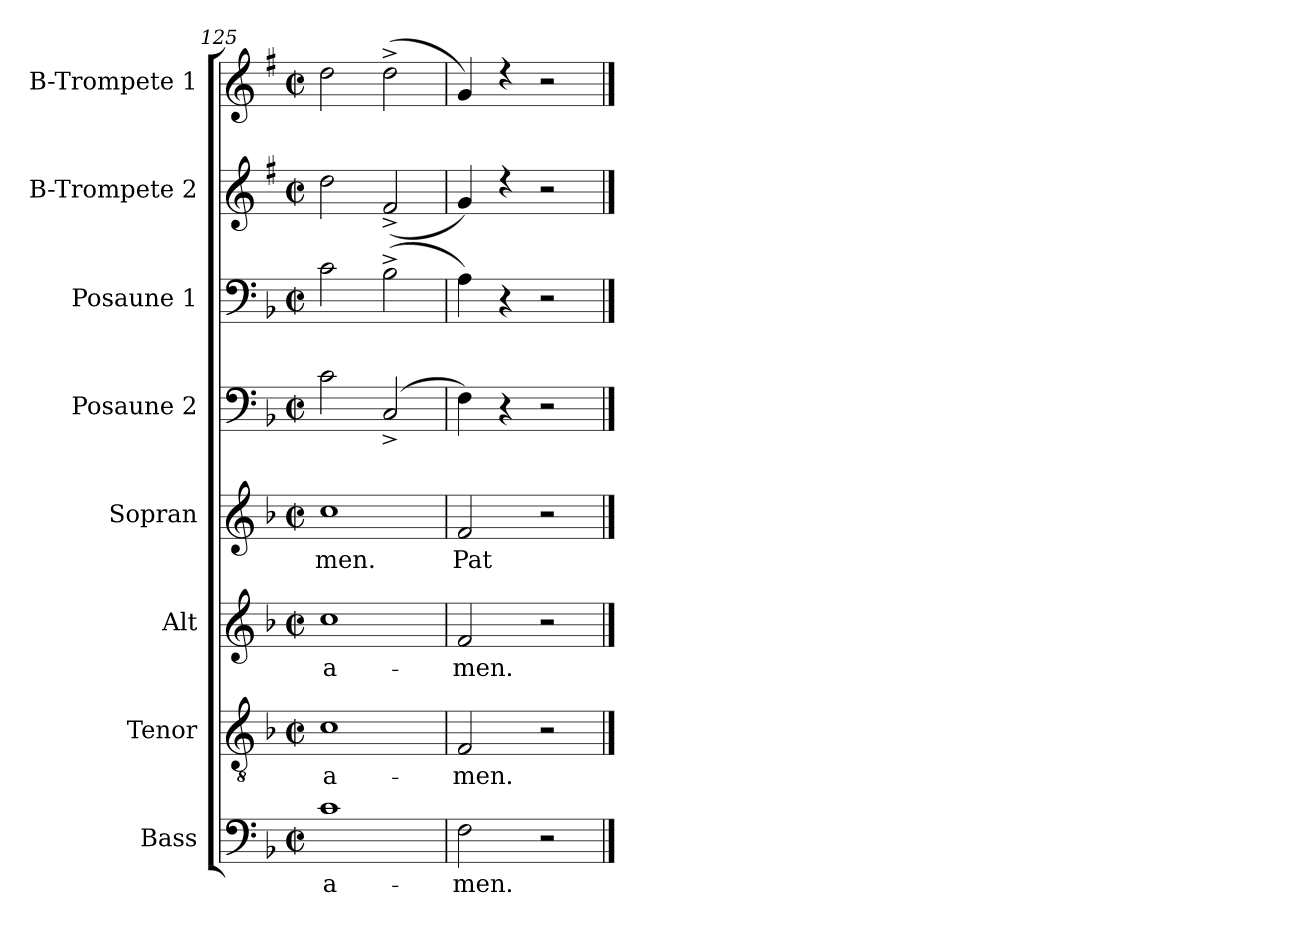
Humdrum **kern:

**kern	**text	**kern	**text	**kern	**text	**kern	**text	**kern	**kern	**kern	**kern
*part8	*part8	*part7	*part7	*part6	*part6	*part5	*part5	*part4	*part3	*part2	*part1
*staff8	*staff8	*staff7	*staff7	*staff6	*staff6	*staff5	*staff5	*staff4	*staff3	*staff2	*staff1
*I"Bass	*	*I"Tenor	*	*I"Alt	*	*I"Sopran	*	*I"Posaune 2	*I"Posaune 1	*I"B-Trompete 2	*I"B-Trompete 1
*I'B.	*	*I'T.	*	*I'A.	*	*I'S.	*	*I'Pos. 2	*I'Pos. 1	*I'B Trp. 2	*I'B Trp. 1
*clefF4	*	*clefGv2	*	*clefG2	*	*clefG2	*	*clefF4	*clefF4	*clefG2	*clefG2
*	*	*	*	*	*	*	*	*	*	*ITrd1c2	*ITrd1c2
*k[b-]	*	*k[b-]	*	*k[b-]	*	*k[b-]	*	*k[b-]	*k[b-]	*k[b-]	*k[b-]
*F:	*	*F:	*	*F:	*	*F:	*	*F:	*F:	*F:	*F:
*M2/2	*	*M2/2	*	*M2/2	*	*M2/2	*	*M2/2	*M2/2	*M2/2	*M2/2
*met(c|)	*	*met(c|)	*	*met(c|)	*	*met(c|)	*	*met(c|)	*met(c|)	*met(c|)	*met(c|)
=125	=125	=125	=125	=125	=125	=125	=125	=125	=125	=125	=125
!	!LO:LY:b	!	!LO:LY:b	!	!LO:LY:b	!	!LO:LY:b	!	!	!	!
1c	a-	1c	a-	1cc	a-	1cc	-men.	2c\	2c\	2cc\	2cc\
.	.	.	.	.	.	.	.	(2C^</	(>2B-^>\	(<2e^</	(>2cc^>\
=126	=126	=126	=126	=126	=126	=126	=126	=126	=126	=126	=126
!	!LO:LY:b	!	!LO:LY:b	!	!LO:LY:b	!	!LO:LY:b	!	!	!	!
2F\	-men.	2F/	-men.	2f/	-men.	2f/	Pat-	4F\)	4A\)	4f/)	4f/)
.	.	.	.	.	.	.	.	4r	4r	4rcc	4rcc
2r	.	2r	.	2r	.	2r	.	2r	2r	2rcc	2rcc
==	==	==	==	==	==	==	==	==	==	==	==
*-	*-	*-	*-	*-	*-	*-	*-	*-	*-	*-	*-
